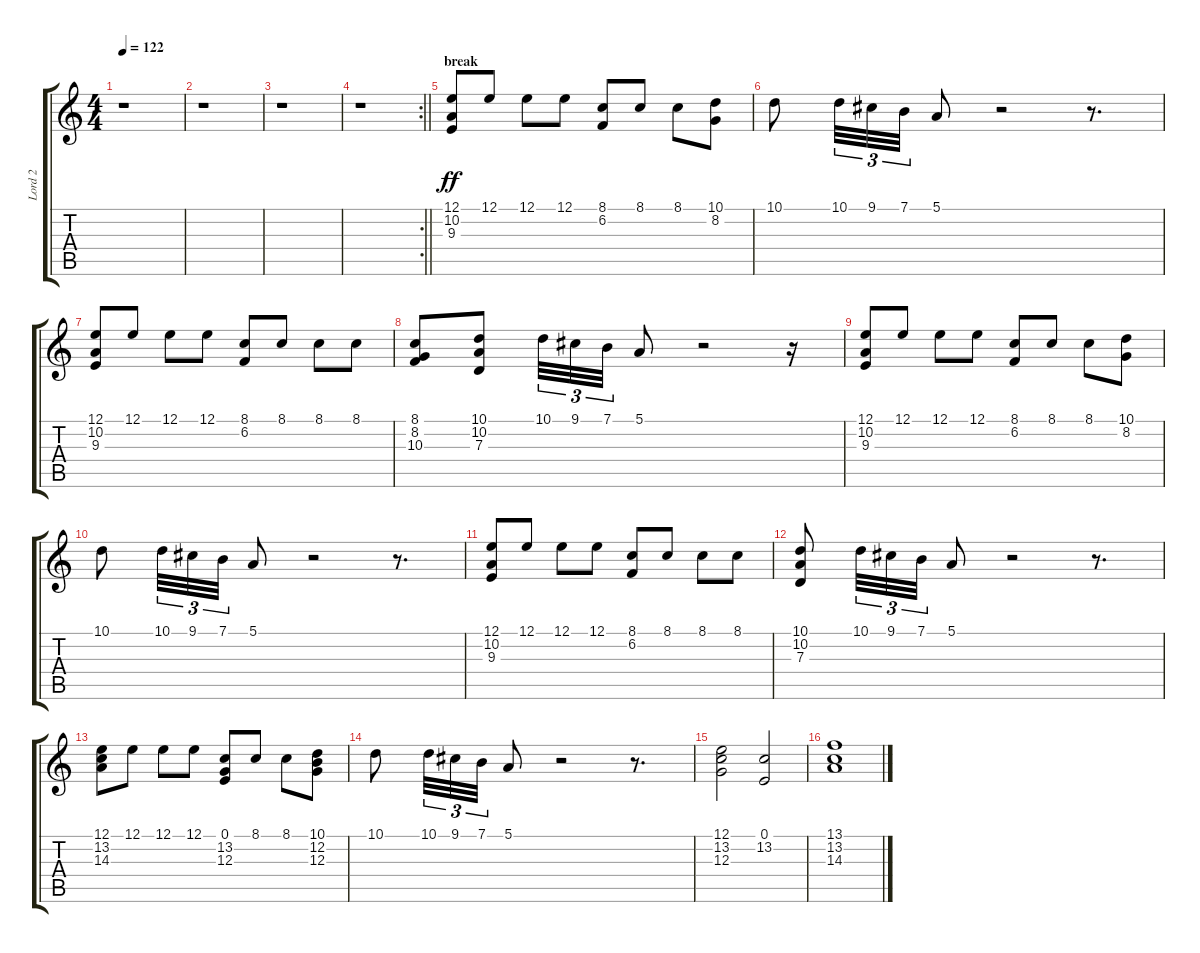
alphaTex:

\track ("Lord 2" "Lord 2") {instrument rockorgan}
\staff {score tabs}
\tuning (E4 B3 G3 D3 A2 E2) {hide}
\ts (4 4)
\tempo 122
\clef g2
\ks c
r.1{dy fff} |
r.1 |
r.1 |
\rc 2
\barLineRight lightlight
r.1 |
\section ("" "break")
(12.1 10.2 9.3).8{dy ff} 12.1.8 12.1.8 12.1.8 (8.1 6.2).8 8.1.8 8.1.8 (10.1 8.2).8 |
10.1.8 10.1.32{tu (3 2)} 9.1.32{tu (3 2)} 7.1.32{tu (3 2)} 5.1.8 r.2 r.8{d} |
(12.1 10.2 9.3).8 12.1.8 12.1.8 12.1.8 (8.1 6.2).8 8.1.8 8.1.8 8.1.8 |
(8.1 8.2 10.3).8 (10.1 10.2 7.3).8 10.1.32{tu (3 2)} 9.1.32{tu (3 2)} 7.1.32{tu (3 2)} 5.1.8 r.2 r.16 |
(12.1 10.2 9.3).8 12.1.8 12.1.8 12.1.8 (8.1 6.2).8 8.1.8 8.1.8 (10.1 8.2).8 |
10.1.8 10.1.32{tu (3 2)} 9.1.32{tu (3 2)} 7.1.32{tu (3 2)} 5.1.8 r.2 r.8{d} |
(12.1 10.2 9.3).8 12.1.8 12.1.8 12.1.8 (8.1 6.2).8 8.1.8 8.1.8 8.1.8 |
(10.1 10.2 7.3).8 10.1.32{tu (3 2)} 9.1.32{tu (3 2)} 7.1.32{tu (3 2)} 5.1.8 r.2 r.8{d} |
(12.1 13.2 14.3).8 12.1.8 12.1.8 12.1.8 (0.1 13.2 12.3).8 8.1.8 8.1.8 (10.1 12.2 12.3).8 |
10.1.8 10.1.32{tu (3 2)} 9.1.32{tu (3 2)} 7.1.32{tu (3 2)} 5.1.8 r.2 r.8{d} |
(12.1 13.2 12.3).2 (0.1 13.2).2 |
(13.1 13.2 14.3).1
